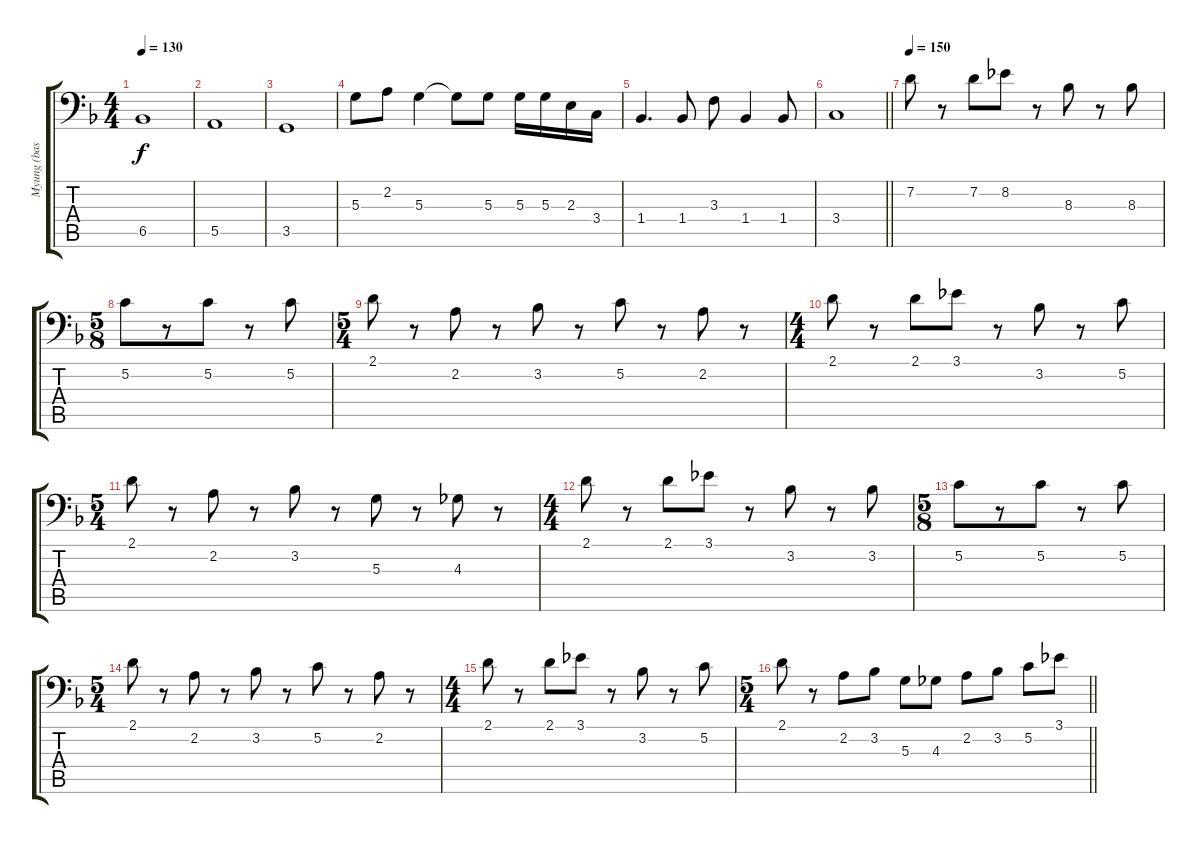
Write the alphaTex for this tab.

\track ("Myung (bass)" "Myung (bas") {instrument electricbassfinger}
\staff {score tabs}
\tuning (C3 G2 D2 A1 E1 A0) {hide}
\ts (4 4)
\tempo 130
\clef f4
\ks dminor
6.5.1{dy f} |
5.5.1 |
3.5.1 |
5.3.8 2.2.8 5.3.4 5.3{t}.8 5.3.8 5.3.16 5.3.16 2.3.16 3.4.16 |
1.4.4{d} 1.4.8 3.3.8 1.4.4 1.4.8 |
\barLineRight lightlight
3.4.1 |
\tempo 150
7.2.8 r.8 7.2.8 8.2.8 r.8 8.3.8 r.8 8.3.8 |
\ts (5 8)
5.2.8 r.8 5.2.8 r.8 5.2.8 |
\ts (5 4)
2.1.8 r.8 2.2.8 r.8 3.2.8 r.8 5.2.8 r.8 2.2.8 r.8 |
\ts (4 4)
2.1.8 r.8 2.1.8 3.1.8 r.8 3.2.8 r.8 5.2.8 |
\ts (5 4)
2.1.8 r.8 2.2.8 r.8 3.2.8 r.8 5.3.8 r.8 4.3.8 r.8 |
\ts (4 4)
2.1.8 r.8 2.1.8 3.1.8 r.8 3.2.8 r.8 3.2.8 |
\ts (5 8)
5.2.8 r.8 5.2.8 r.8 5.2.8 |
\ts (5 4)
2.1.8 r.8 2.2.8 r.8 3.2.8 r.8 5.2.8 r.8 2.2.8 r.8 |
\ts (4 4)
2.1.8 r.8 2.1.8 3.1.8 r.8 3.2.8 r.8 5.2.8 |
\ts (5 4)
\barLineRight lightlight
2.1.8 r.8 2.2.8 3.2.8 5.3.8 4.3.8 2.2.8 3.2.8 5.2.8 3.1.8
